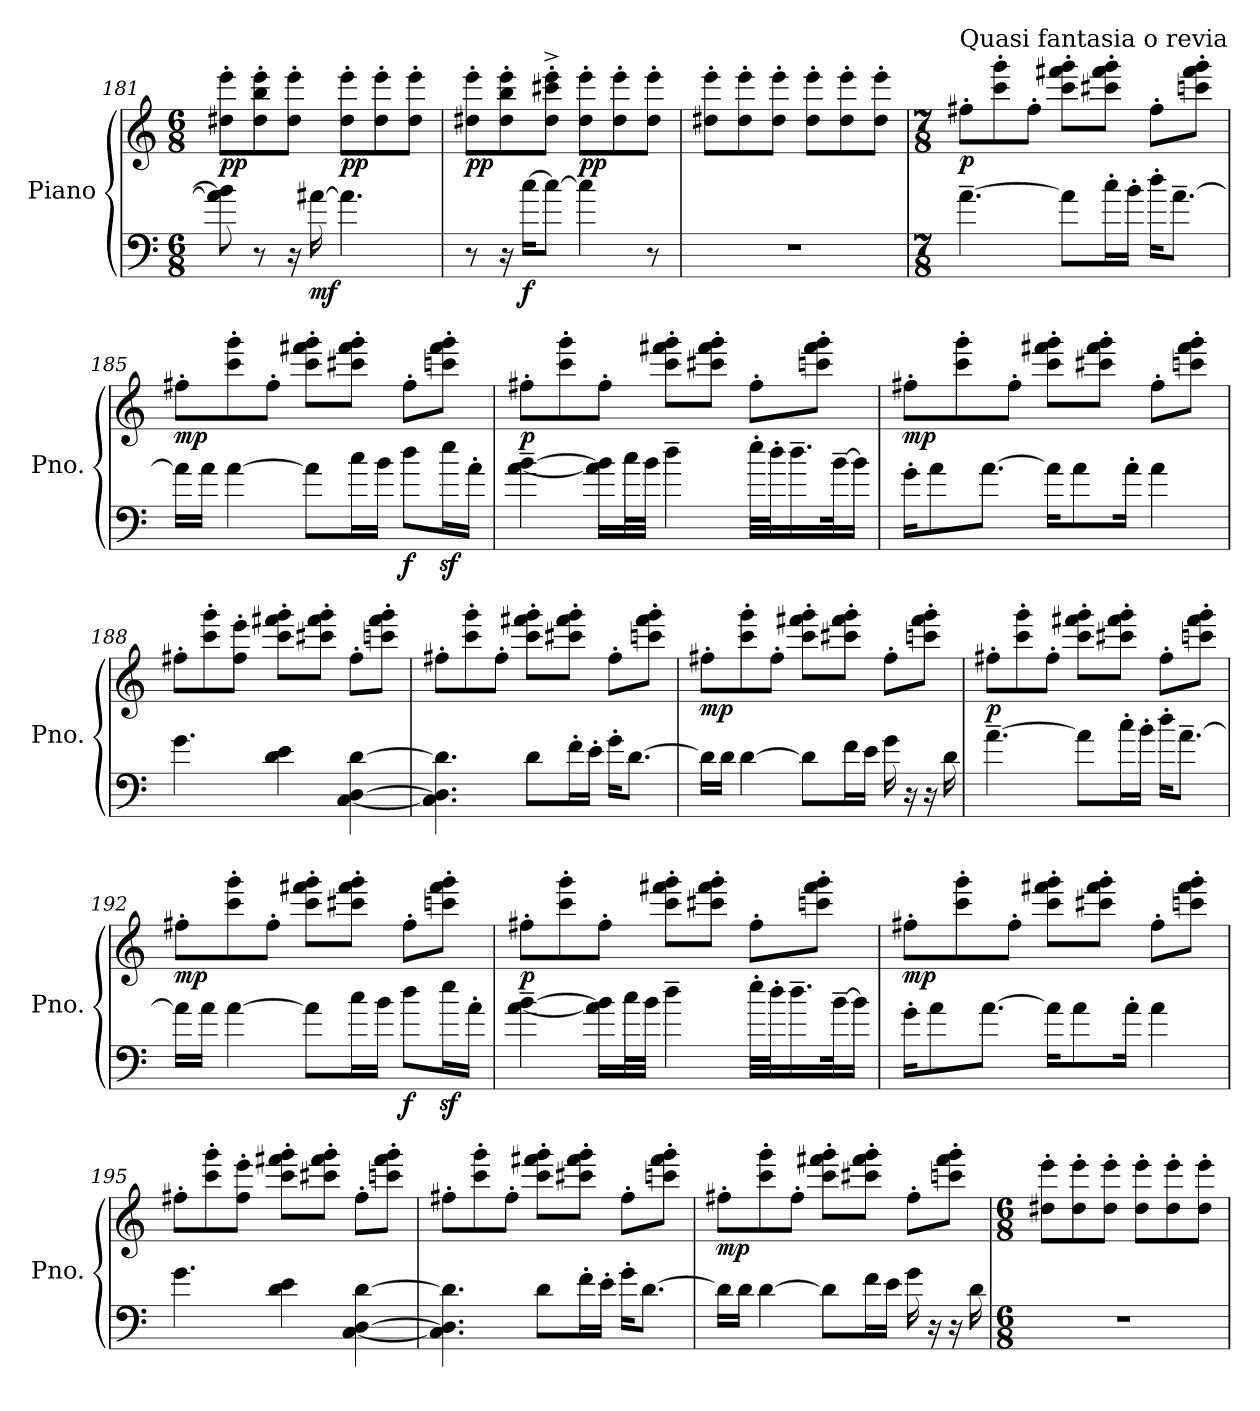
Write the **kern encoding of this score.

**kern	**kern	**dynam
*part1	*part1	*part1
*staff2	*staff1	*staff1/2
*I"Piano	*	*
*I'Pno.	*	*
*clefF4	*clefG2	*
*k[]	*k[]	*
*M6/8	*M6/8	*
=181	=181	=181
!	!	!LO:DY:b
8a#\] 8b\]	8dd#X\' 8eee\'L	pp
8r	8dd#\' 8bb\' 8eee\'	.
16r	8dd#\' 8eee\'J	.
!	!	!LO:DY:b=2
[16a#X\	.	mf
!	!	!LO:DY:b
4.a#\]	8dd#\' 8eee\'L	pp
.	8dd#\' 8eee\'	.
.	8dd#\' 8eee\'J	.
=182	=182	=182
!	!	!LO:DY:b
8r	8dd#X\' 8eee\'L	pp
16r	8dd#\' 8bb\' 8eee\'	.
!	!	!LO:DY:b=2
[16cc\KL	.	f
8cc\J_	8dd#\'^ 8ccc#X\'^ 8eee\'^J	.
!	!	!LO:DY:b
4cc\]	8dd#\' 8eee\'L	pp
.	8dd#\' 8eee\'	.
8r	8dd#\' 8eee\'J	.
!!LO:LB:g=z
=183	=183	=183
2.r	8dd#X\' 8eee\'L	.
.	8dd#\' 8eee\'	.
.	8dd#\' 8eee\'J	.
.	8dd#\' 8eee\'L	.
.	8dd#\' 8eee\'	.
.	8dd#\' 8eee\'J	.
=184	=184	=184
*M7/8	*M7/8	*
!	!LO:TX:a:t=Quasi  fantasia o revia	!
!	!	!LO:DY:b
[4.a~\	8ff#X'\L	p
.	8ccc\' 8ggg\'	.
.	8ff#'\J	.
8a\L]	8ccc\' 8fff#X\' 8ggg\'L	.
16cc'\L	8ccc#X\' 8fff#\' 8ggg\'J	.
16b'\JJ	.	.
16dd'\KL	8ff#'\L	.
[8.a~\J	.	.
.	8cccn\' 8fff#\' 8ggg\'J	.
=185	=185	=185
!	!	!LO:DY:b
16a\LL]	8ff#X'\L	mp
16a\JJ	.	.
[4a\	8ccc\' 8ggg\'	.
.	8ff#'\J	.
8a\L]	8ccc\' 8fff#X\' 8ggg\'L	.
16cc\L	8ccc#X\' 8fff#\' 8ggg\'J	.
16b\JJ	.	.
!	!	!LO:DY:b=2
8dd\L	8ff#'\L	f
16eez<\L	8cccn\' 8fff#\' 8ggg\'J	.
16a'\JJ	.	.
=186	=186	=186
!	!	!LO:DY:b
[4a\~ [4b\~	8ff#X'\L	p
.	8ccc\' 8ggg\'	.
16a\] 16b\]LL	8ff#'\J	.
32cc\L	.	.
32b\JJJ	.	.
4dd~\	8ccc\' 8fff#X\' 8ggg\'L	.
.	8ccc#X\' 8fff#\' 8ggg\'J	.
32ee'\LLL	8ff#'\L	.
32dd'\J	.	.
16.dd~\	.	.
.	8cccn\' 8fff#\' 8ggg\'J	.
[32b~\K	.	.
16b\JJ]	.	.
!!LO:LB:g=z
=187	=187	=187
!	!	!LO:DY:b
16g'\KL	8ff#X'\L	mp
8a\	.	.
.	8ccc\' 8ggg\'	.
[8.a\J	.	.
.	8ff#'\J	.
16a\KL]	8ccc\' 8fff#X\' 8ggg\'L	.
8a\	.	.
.	8ccc#X\' 8fff#\' 8ggg\'J	.
16a'\Jk	.	.
4a\	8ff#'\L	.
.	8cccn\' 8fff#\' 8ggg\'J	.
=188	=188	=188
4.g\	8ff#X'\L	.
.	8ccc\' 8ggg\'	.
.	8ff#\' 8eee\'J	.
4d\ 4e\	8ccc\' 8fff#X\' 8ggg\'L	.
.	8ccc#X\' 8fff#\' 8ggg\'J	.
[4C\ [4D\ [4d\	8ff#'\L	.
.	8cccn\' 8fff#\' 8ggg\'J	.
=189	=189	=189
4.C\] 4.D\] 4.d\]	8ff#X'\L	.
.	8ccc\' 8ggg\'	.
.	8ff#'\J	.
8d\L	8ccc\' 8fff#X\' 8ggg\'L	.
16f'\L	8ccc#X\' 8fff#\' 8ggg\'J	.
16e'\JJ	.	.
16g'\KL	8ff#'\L	.
[8.d\J	.	.
.	8cccn\' 8fff#\' 8ggg\'J	.
=190	=190	=190
!	!	!LO:DY:b
16d\LL]	8ff#X'\L	mp
16d\JJ	.	.
[4d\	8ccc\' 8ggg\'	.
.	8ff#'\J	.
8d\L]	8ccc\' 8fff#X\' 8ggg\'L	.
16f\L	8ccc#X\' 8fff#\' 8ggg\'J	.
16e\JJ	.	.
16g\	8ff#'\L	.
16r	.	.
16r	8cccn\' 8fff#\' 8ggg\'J	.
16d\	.	.
!!LO:LB:g=z
=191	=191	=191
!	!	!LO:DY:b
[4.a~\	8ff#X'\L	p
.	8ccc\' 8ggg\'	.
.	8ff#'\J	.
8a\L]	8ccc\' 8fff#X\' 8ggg\'L	.
16cc'\L	8ccc#X\' 8fff#\' 8ggg\'J	.
16b'\JJ	.	.
16dd'\KL	8ff#'\L	.
[8.a~\J	.	.
.	8cccn\' 8fff#\' 8ggg\'J	.
=192	=192	=192
!	!	!LO:DY:b
16a\LL]	8ff#X'\L	mp
16a\JJ	.	.
[4a\	8ccc\' 8ggg\'	.
.	8ff#'\J	.
8a\L]	8ccc\' 8fff#X\' 8ggg\'L	.
16cc\L	8ccc#X\' 8fff#\' 8ggg\'J	.
16b\JJ	.	.
!	!	!LO:DY:b=2
8dd\L	8ff#'\L	f
16eez<\L	8cccn\' 8fff#\' 8ggg\'J	.
16a'\JJ	.	.
=193	=193	=193
!	!	!LO:DY:b
[4a\~ [4b\~	8ff#X'\L	p
.	8ccc\' 8ggg\'	.
16a\] 16b\]LL	8ff#'\J	.
32cc\L	.	.
32b\JJJ	.	.
4dd~\	8ccc\' 8fff#X\' 8ggg\'L	.
.	8ccc#X\' 8fff#\' 8ggg\'J	.
32ee'\LLL	8ff#'\L	.
32dd'\J	.	.
16.dd~\	.	.
.	8cccn\' 8fff#\' 8ggg\'J	.
[32b~\K	.	.
16b\JJ]	.	.
=194	=194	=194
!	!	!LO:DY:b
16g'\KL	8ff#X'\L	mp
8a\	.	.
.	8ccc\' 8ggg\'	.
[8.a\J	.	.
.	8ff#'\J	.
16a\KL]	8ccc\' 8fff#X\' 8ggg\'L	.
8a\	.	.
.	8ccc#X\' 8fff#\' 8ggg\'J	.
16a'\Jk	.	.
4a\	8ff#'\L	.
.	8cccn\' 8fff#\' 8ggg\'J	.
!!LO:LB:g=z
=195	=195	=195
4.g\	8ff#X'\L	.
.	8ccc\' 8ggg\'	.
.	8ff#\' 8eee\'J	.
4d\ 4e\	8ccc\' 8fff#X\' 8ggg\'L	.
.	8ccc#X\' 8fff#\' 8ggg\'J	.
[4C\ [4D\ [4d\	8ff#'\L	.
.	8cccn\' 8fff#\' 8ggg\'J	.
=196	=196	=196
4.C\] 4.D\] 4.d\]	8ff#X'\L	.
.	8ccc\' 8ggg\'	.
.	8ff#'\J	.
8d\L	8ccc\' 8fff#X\' 8ggg\'L	.
16f'\L	8ccc#X\' 8fff#\' 8ggg\'J	.
16e'\JJ	.	.
16g'\KL	8ff#'\L	.
[8.d\J	.	.
.	8cccn\' 8fff#\' 8ggg\'J	.
=197	=197	=197
!	!	!LO:DY:b
16d\LL]	8ff#X'\L	mp
16d\JJ	.	.
[4d\	8ccc\' 8ggg\'	.
.	8ff#'\J	.
8d\L]	8ccc\' 8fff#X\' 8ggg\'L	.
16f\L	8ccc#X\' 8fff#\' 8ggg\'J	.
16e\JJ	.	.
16g\	8ff#'\L	.
16r	.	.
16r	8cccn\' 8fff#\' 8ggg\'J	.
16d\	.	.
=198	=198	=198
*M6/8	*M6/8	*
2.r	8dd#X\' 8eee\'L	.
.	8dd#\' 8eee\'	.
.	8dd#\' 8eee\'J	.
.	8dd#\' 8eee\'L	.
.	8dd#\' 8eee\'	.
.	8dd#\' 8eee\'J	.
=	=	=
*-	*-	*-
